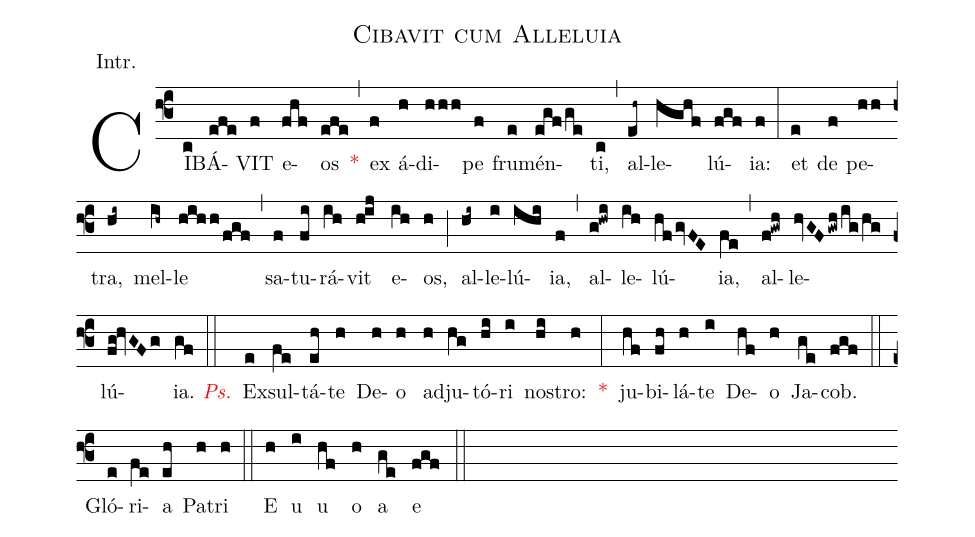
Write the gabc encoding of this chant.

name:Cibavit cum Alleluia;
annotation:Intr.;
mode:II.;
office-part:Introit;
%%
(f3) CI(c)BÁ(efe)VIT(f) e(fhf)os(efe) <v>\red{*}</v>(,) ex(f) á(h)di(hhh)pe(f) fru(e)mén(egf/ge)ti,(c) (,) al(eh~)le(hghf)lú(fgf)ia:(f) (:) et(e) de(f) pe(hh)tra,(hi~) mel(ih~)le(hihh/fgf) (,) sa(f)tu(fi)rá(ih)vit(h!ij) e(ih)os,(h) (;) al(hi~)le(i)lú(ihi)ia,(f) (,) al(g!hwi)le(ih)lú(hf/gvFE)ia,(fe) (,) al(f!gwh)le(hvGF/gwh/ig/hg)lú(fg!hvGFg)ia.(gf) (::) <v>\redit{Ps.}</v>() Ex(e)sul(fe)tá(eh)te(h) De(h)o(h) ad(h)ju(hg)tó(hi)ri(i) nos(hi)tro:(h) <v>\red{*}</v>(:) ju(hf)bi(fh)lá(h)te(i) De(hf)o(h) Ja(ge)cob.(fgf) (::) Gló(e)ri(fe)a(eh) Pa(h)tri(h) (::) E(h) u(i) u(hf) o(h) a(ge) e(fgf) (::)
